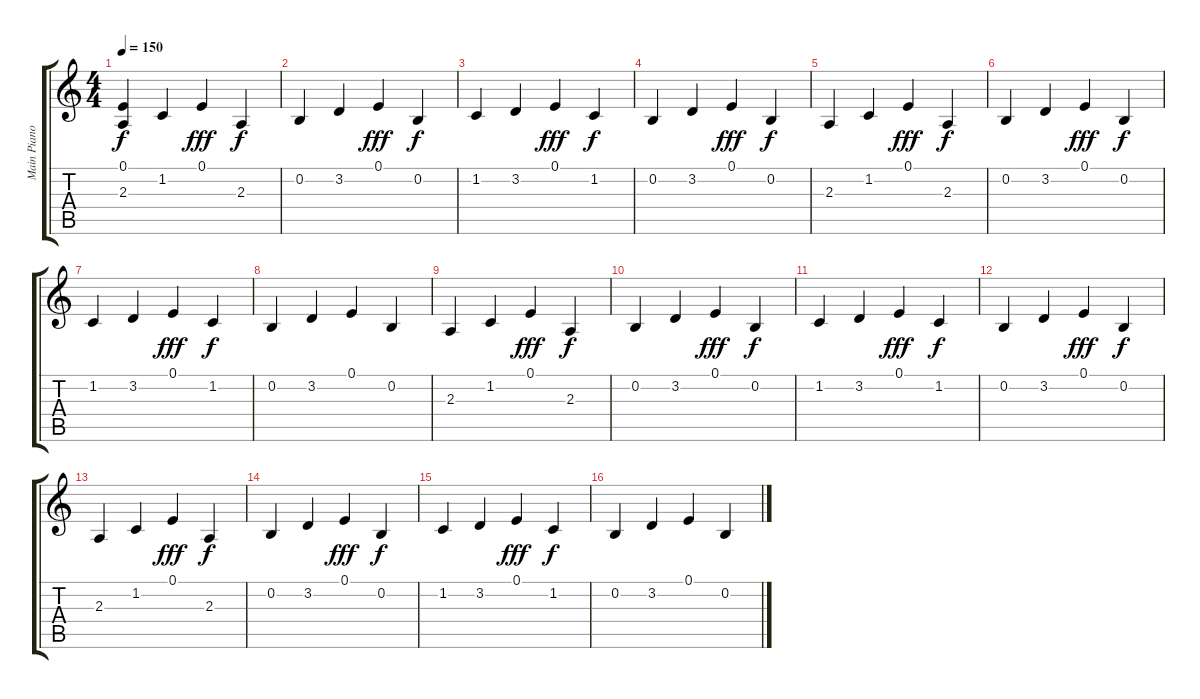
\track ("Main Piano" "Main Piano") {instrument acousticgrandpiano}
\staff {score tabs}
\tuning (E4 B3 G3 D3 A2 E2) {hide}
\ts (4 4)
\tempo 150
\clef g2
\ks c
(0.1 2.3).4{dy f} 1.2.4 0.1.4{dy fff} 2.3.4{dy f} |
0.2.4 3.2.4 0.1.4{dy fff} 0.2.4{dy f} |
1.2.4 3.2.4 0.1.4{dy fff} 1.2.4{dy f} |
0.2.4 3.2.4 0.1.4{dy fff} 0.2.4{dy f} |
2.3.4 1.2.4 0.1.4{dy fff} 2.3.4{dy f} |
0.2.4 3.2.4 0.1.4{dy fff} 0.2.4{dy f} |
1.2.4 3.2.4 0.1.4{dy fff} 1.2.4{dy f} |
0.2.4 3.2.4 0.1.4 0.2.4 |
2.3.4 1.2.4 0.1.4{dy fff} 2.3.4{dy f} |
0.2.4 3.2.4 0.1.4{dy fff} 0.2.4{dy f} |
1.2.4 3.2.4 0.1.4{dy fff} 1.2.4{dy f} |
0.2.4 3.2.4 0.1.4{dy fff} 0.2.4{dy f} |
2.3.4 1.2.4 0.1.4{dy fff} 2.3.4{dy f} |
0.2.4 3.2.4 0.1.4{dy fff} 0.2.4{dy f} |
1.2.4 3.2.4 0.1.4{dy fff} 1.2.4{dy f} |
0.2.4 3.2.4 0.1.4 0.2.4
